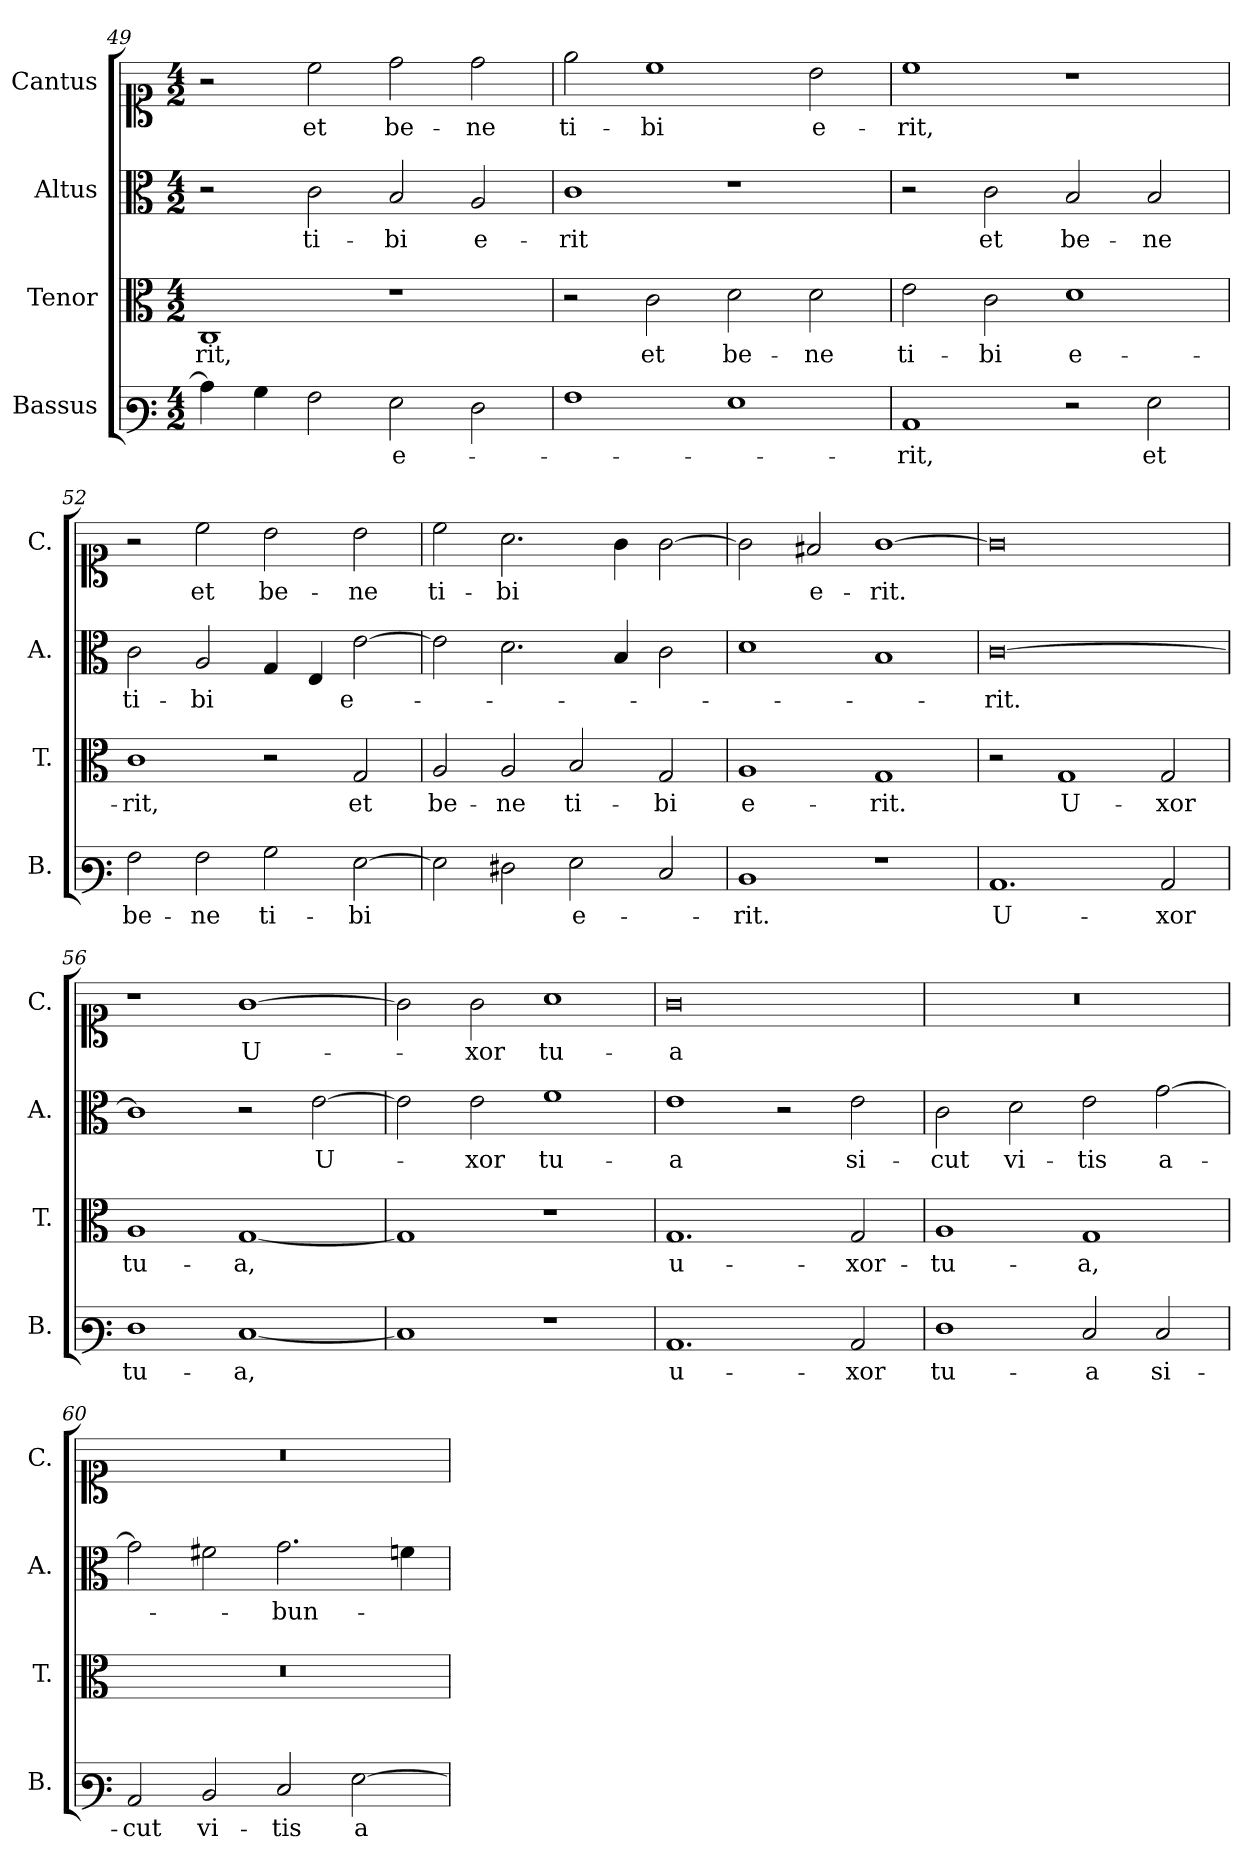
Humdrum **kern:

**kern	**text	**kern	**text	**kern	**text	**kern	**text
*part4	*part4	*part3	*part3	*part2	*part2	*part1	*part1
*staff4	*staff4	*staff3	*staff3	*staff2	*staff2	*staff1	*staff1
*I"Bassus	*	*I"Tenor	*	*I"Altus	*	*I"Cantus	*
*I'B.	*	*I'T.	*	*I'A.	*	*I'C.	*
*clefF3	*	*clefC3	*	*clefC3	*	*clefC1	*
*k[]	*	*k[]	*	*k[]	*	*k[]	*
*M4/2	*	*M4/2	*	*M4/2	*	*M4/2	*
=49	=49	=49	=49	=49	=49	=49	=49
4c\]	.	1C	-rit,	2r	.	2r	.
4B\	.	.	.	.	.	.	.
2A\	.	.	.	2c\	ti-	2cc\	et
2G\	e-	1r	.	2B/	bi	2dd\	be-
2F\	.	.	.	2A/	e-	2dd\	-ne
=50	=50	=50	=50	=50	=50	=50	=50
1A	.	2r	.	1c	-rit	2ee\	ti-
.	.	2c\	et	.	.	1cc	-bi
1G	.	2d\	be-	1r	.	.	.
.	.	2d\	-ne	.	.	2b\	e-
!!LO:LB:g=z
=51	=51	=51	=51	=51	=51	=51	=51
1C	-rit,	2e\	ti-	2r	.	1cc	-rit,
.	.	2c\	-bi	2c\	et	.	.
2r	.	1d	e-	2B/	be-	1r	.
2G\	et	.	.	2B/	-ne	.	.
=52	=52	=52	=52	=52	=52	=52	=52
2A\	be-	1c	-rit,	2c\	ti-	2r	.
2A\	-ne	.	.	2A/	-bi	2cc\	et
2B\	ti-	2r	.	4G/	.	2b\	be-
.	.	.	.	4E/	.	.	.
[2G\	-bi	2G/	et	[2e\	e-	2b\	-ne
=53	=53	=53	=53	=53	=53	=53	=53
2G\]	.	2A/	be-	2e\]	.	2cc\	ti-
2F#X\	.	2A/	-ne	2.d\	.	2.a\	-bi
2G\	e-	2B/	ti-	.	.	.	.
.	.	.	.	4B/	.	4g\	.
2E/	.	2G/	-bi	2c\	.	[2g\	.
=54	=54	=54	=54	=54	=54	=54	=54
1D	-rit.	1A	e-	1d	.	2g\]	.
.	.	.	.	.	.	2f#X/	e-
1r	.	1G	-rit.	1B	.	[1g	-rit.
=55	=55	=55	=55	=55	=55	=55	=55
1.C	U-	2r	.	[0c	-rit.	0g]	.
.	.	1G	U-	.	.	.	.
2C/	-xor	2G/	-xor	.	.	.	.
!!LO:LB:g=z
=56	=56	=56	=56	=56	=56	=56	=56
1F	tu-	1A	tu-	1c]	.	1r	.
[1E	-a,	[1G	-a,	2r	.	[1g	U-
.	.	.	.	[2e\	U-	.	.
=57	=57	=57	=57	=57	=57	=57	=57
1E]	.	1G]	.	2e\]	.	2g\]	.
.	.	.	.	2e\	-xor	2g\	-xor
1r	.	1r	.	1f	tu-	1a	tu-
=58	=58	=58	=58	=58	=58	=58	=58
1.C	u-	1.G	u-	1e	-a	0g	-a
.	.	.	.	2r	.	.	.
2C/	-xor	2G/	-xor-	2e\	si-	.	.
=59	=59	=59	=59	=59	=59	=59	=59
1F	tu-	1A	-tu-	2c\	-cut	0r	.
.	.	.	.	2d\	vi-	.	.
2E/	-a	1G	-a,	2e\	-tis	.	.
2E/	si-	.	.	[2g\	a-	.	.
=60	=60	=60	=60	=60	=60	=60	=60
2C/	-cut	0r	.	2g\]	.	0r	.
2D/	vi-	.	.	2f#X\	.	.	.
2E/	-tis	.	.	2.g\	bun-	.	.
[2G\	a-	.	.	.	.	.	.
.	.	.	.	4fn\	.	.	.
=	=	=	=	=	=	=	=
*-	*-	*-	*-	*-	*-	*-	*-
